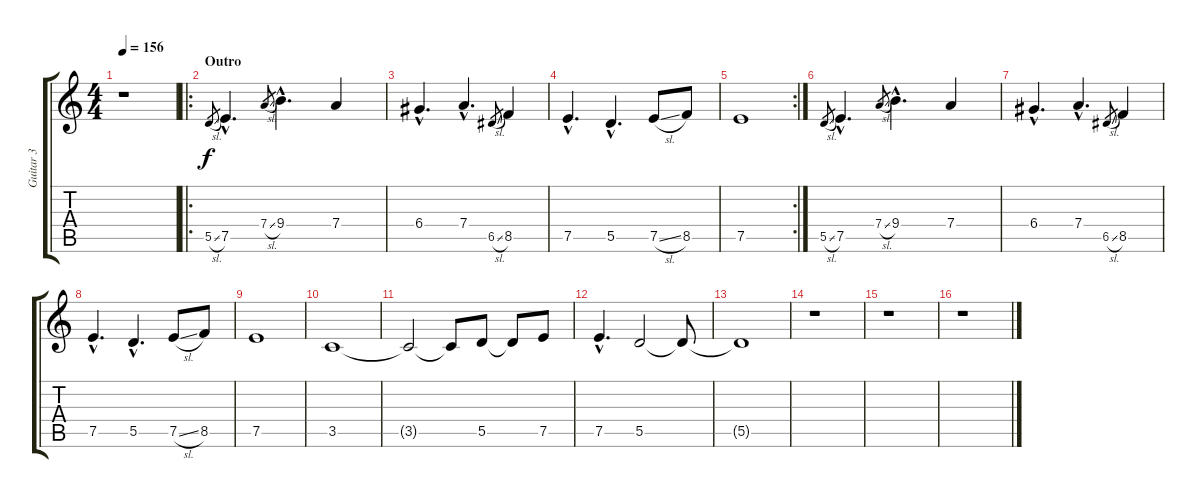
\track ("Guitar 3" "Guitar 3") {instrument distortionguitar}
\staff {score tabs}
\tuning (E4 B3 G3 D3 A2 E2) {hide}
\ts (4 4)
\tempo 156
\clef g2
\ks c
r.1{dy f} |
\ro
\section ("" "Outro")
5.5{sl}.8{gr} 7.5{hac}.4{d} 7.4{sl}.8{gr} 9.4{hac}.4{d} 7.4.4 |
6.4{hac}.4{d} 7.4{hac}.4{d} 6.5{sl}.8{gr} 8.5.4 |
7.5{hac}.4{d} 5.5{hac}.4{d} 7.5{sl}.8 8.5.8 |
\rc 2
7.5.1 |
5.5{sl}.8{gr} 7.5{hac}.4{d} 7.4{sl}.8{gr} 9.4{hac}.4{d} 7.4.4 |
6.4{hac}.4{d} 7.4{hac}.4{d} 6.5{sl}.8{gr} 8.5.4 |
7.5{hac}.4{d} 5.5{hac}.4{d} 7.5{sl}.8 8.5.8 |
7.5.1 |
3.5.1 |
3.5{t}.2 3.5{t}.8 5.5.8 5.5{t}.8 7.5.8 |
7.5{hac}.4{d} 5.5.2 5.5{t}.8 |
5.5{t}.1 |
r.1 |
r.1 |
r.1
